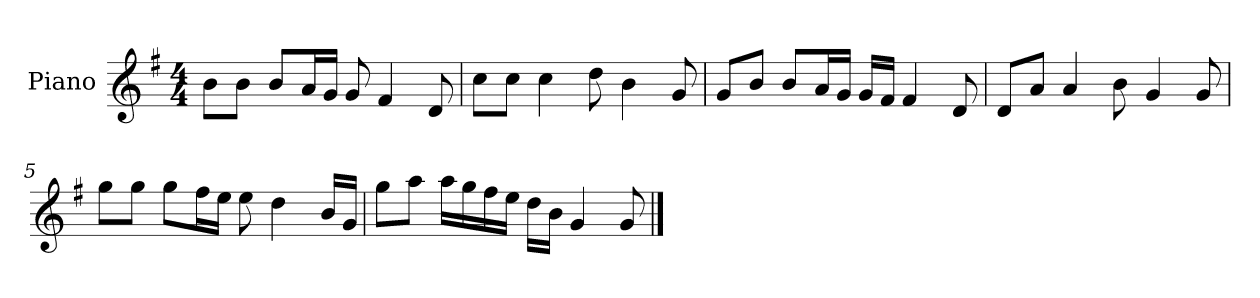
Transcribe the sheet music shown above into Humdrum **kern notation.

**kern
*part1
*staff1
*I"Piano
*I'P-no
*clefG2
*k[f#]
*M4/4
*MM90
=1
8b\L
8b\J
8b/L
16a/L
16g/JJ
8g/
4f#/
8d/
=2
8cc\L
8cc\J
4cc\
8dd\
4b\
8g/
=3
8g/L
8b/J
8b/L
16a/L
16g/JJ
16g/LL
16f#/JJ
4f#/
8d/
=4
8d/L
8a/J
4a/
8b\
4g/
8g/
!!LO:LB:g=z
=5
8gg\L
8gg\J
8gg\L
16ff#\L
16ee\JJ
8ee\
4dd\
16b/LL
16g/JJ
=6
8gg\L
8aa\J
16aa\LL
16gg\
16ff#\
16ee\JJ
16dd\LL
16b\JJ
4g/
8g/
==
*-
